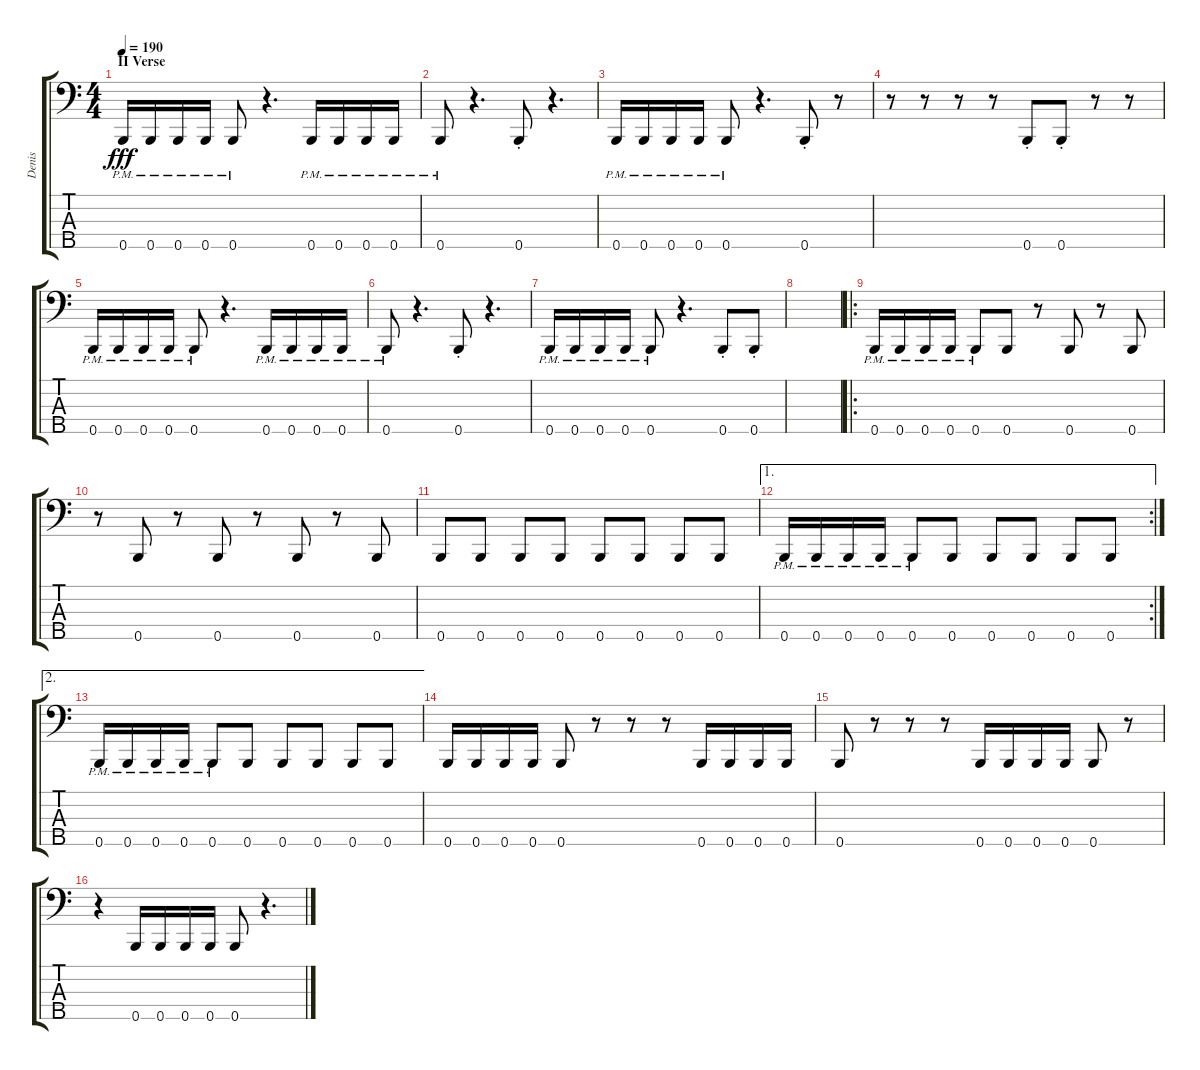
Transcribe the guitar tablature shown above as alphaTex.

\track ("Denis" "Denis") {instrument slapbass1}
\staff {score tabs}
\tuning (A2 E2 B1 Gb1 B0) {hide}
\ts (4 4)
\section ("" "II Verse")
\tempo 190
\clef f4
\ks c
0.5{pm}.16{dy fff} 0.5{pm}.16 0.5{pm}.16 0.5{pm}.16 0.5{pm}.8 r.4{d} 0.5{pm}.16 0.5{pm}.16 0.5{pm}.16 0.5{pm}.16 |
0.5{pm}.8 r.4{d} 0.5{st}.8 r.4{d} |
0.5{pm}.16 0.5{pm}.16 0.5{pm}.16 0.5{pm}.16 0.5{pm}.8 r.4{d} 0.5{st}.8 r.8 |
r.8 r.8 r.8 r.8 0.5{st}.8 0.5{st}.8 r.8 r.8 |
0.5{pm}.16 0.5{pm}.16 0.5{pm}.16 0.5{pm}.16 0.5{pm}.8 r.4{d} 0.5{pm}.16 0.5{pm}.16 0.5{pm}.16 0.5{pm}.16 |
0.5{pm}.8 r.4{d} 0.5{st}.8 r.4{d} |
0.5{pm}.16 0.5{pm}.16 0.5{pm}.16 0.5{pm}.16 0.5{pm}.8 r.4{d} 0.5{st}.8 0.5{st}.8 |
|
\ro
0.5{pm}.16 0.5{pm}.16 0.5{pm}.16 0.5{pm}.16 0.5{pm}.8 0.5.8 r.8 0.5.8 r.8 0.5.8 |
r.8 0.5.8 r.8 0.5.8 r.8 0.5.8 r.8 0.5.8 |
0.5.8 0.5.8 0.5.8 0.5.8 0.5.8 0.5.8 0.5.8 0.5.8 |
\ae 1
\rc 2
0.5{pm}.16 0.5{pm}.16 0.5{pm}.16 0.5{pm}.16 0.5{pm}.8 0.5.8 0.5.8 0.5.8 0.5.8 0.5.8 |
\ae 2
0.5{pm}.16 0.5{pm}.16 0.5{pm}.16 0.5{pm}.16 0.5{pm}.8 0.5.8 0.5.8 0.5.8 0.5.8 0.5.8 |
0.5.16 0.5.16 0.5.16 0.5.16 0.5.8 r.8 r.8 r.8 0.5.16 0.5.16 0.5.16 0.5.16 |
0.5.8 r.8 r.8 r.8 0.5.16 0.5.16 0.5.16 0.5.16 0.5.8 r.8 |
r.4 0.5.16 0.5.16 0.5.16 0.5.16 0.5.8 r.4{d}
